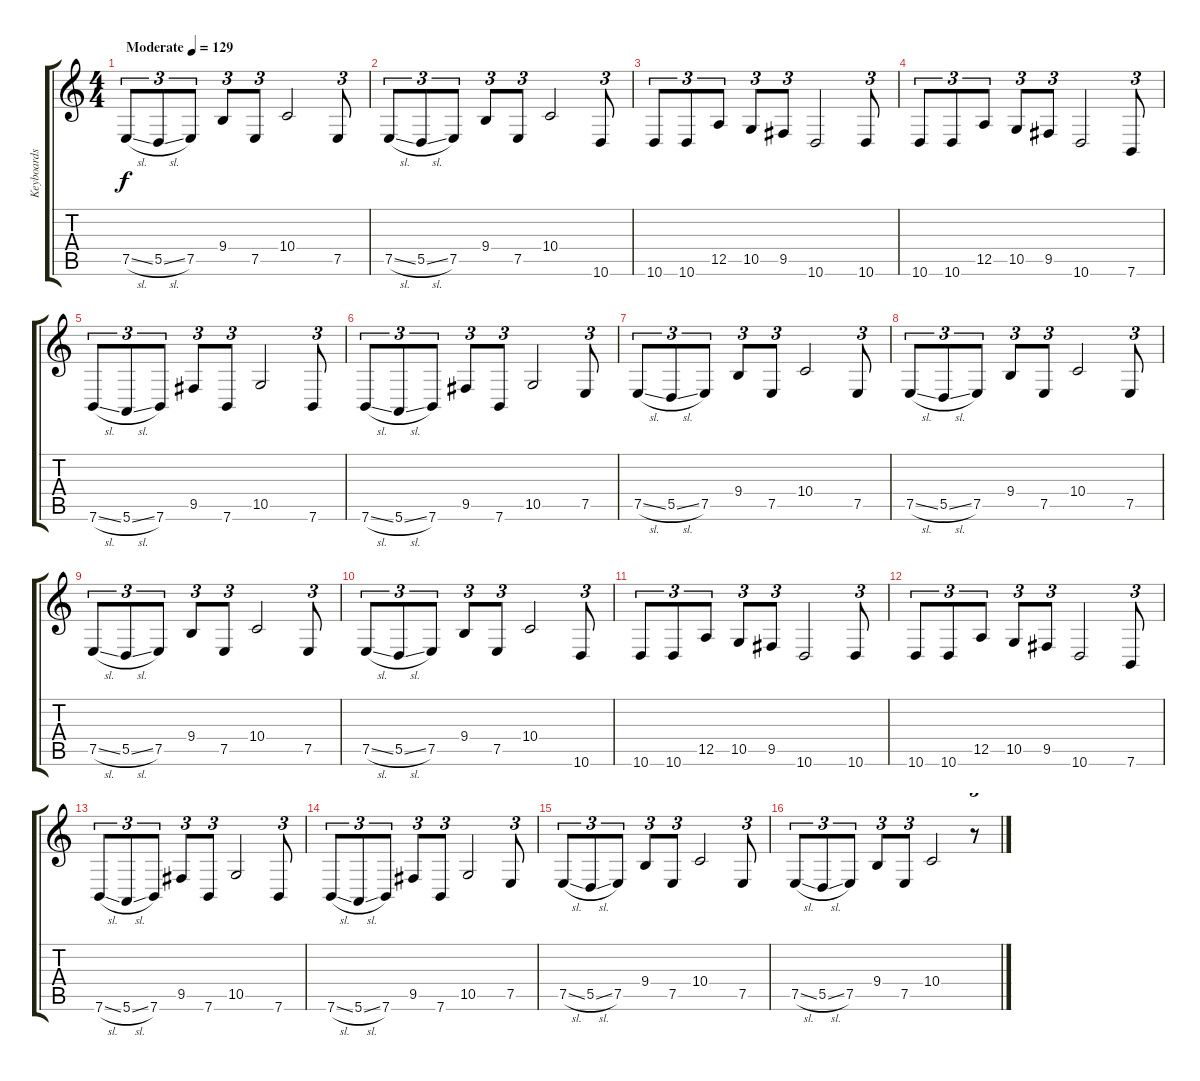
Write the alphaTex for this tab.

\track ("Keyboards 1" "Keyboards ") {instrument churchorgan}
\staff {score tabs}
\tuning (E4 B3 G3 D3 A2 E2) {hide}
\ts (4 4)
\tempo (129 "Moderate")
\clef g2
\ks c
7.5{sl}.8{tu (3 2) dy f instrument churchorgan} 5.5{sl}.8{tu (3 2)} 7.5.8{tu (3 2)} 9.4.8{tu (3 2)} 7.5.8{tu (3 2)} 10.4.2 7.5.8{tu (3 2)} |
7.5{sl}.8{tu (3 2)} 5.5{sl}.8{tu (3 2)} 7.5.8{tu (3 2)} 9.4.8{tu (3 2)} 7.5.8{tu (3 2)} 10.4.2 10.6.8{tu (3 2)} |
10.6.8{tu (3 2)} 10.6.8{tu (3 2)} 12.5.8{tu (3 2)} 10.5.8{tu (3 2)} 9.5.8{tu (3 2)} 10.6.2 10.6.8{tu (3 2)} |
10.6.8{tu (3 2)} 10.6.8{tu (3 2)} 12.5.8{tu (3 2)} 10.5.8{tu (3 2)} 9.5.8{tu (3 2)} 10.6.2 7.6.8{tu (3 2)} |
7.6{sl}.8{tu (3 2)} 5.6{sl}.8{tu (3 2)} 7.6.8{tu (3 2)} 9.5.8{tu (3 2)} 7.6.8{tu (3 2)} 10.5.2 7.6.8{tu (3 2)} |
7.6{sl}.8{tu (3 2)} 5.6{sl}.8{tu (3 2)} 7.6.8{tu (3 2)} 9.5.8{tu (3 2)} 7.6.8{tu (3 2)} 10.5.2 7.5.8{tu (3 2)} |
7.5{sl}.8{tu (3 2)} 5.5{sl}.8{tu (3 2)} 7.5.8{tu (3 2)} 9.4.8{tu (3 2)} 7.5.8{tu (3 2)} 10.4.2 7.5.8{tu (3 2)} |
7.5{sl}.8{tu (3 2)} 5.5{sl}.8{tu (3 2)} 7.5.8{tu (3 2)} 9.4.8{tu (3 2)} 7.5.8{tu (3 2)} 10.4.2 7.5.8{tu (3 2)} |
7.5{sl}.8{tu (3 2)} 5.5{sl}.8{tu (3 2)} 7.5.8{tu (3 2)} 9.4.8{tu (3 2)} 7.5.8{tu (3 2)} 10.4.2 7.5.8{tu (3 2)} |
7.5{sl}.8{tu (3 2)} 5.5{sl}.8{tu (3 2)} 7.5.8{tu (3 2)} 9.4.8{tu (3 2)} 7.5.8{tu (3 2)} 10.4.2 10.6.8{tu (3 2)} |
10.6.8{tu (3 2)} 10.6.8{tu (3 2)} 12.5.8{tu (3 2)} 10.5.8{tu (3 2)} 9.5.8{tu (3 2)} 10.6.2 10.6.8{tu (3 2)} |
10.6.8{tu (3 2)} 10.6.8{tu (3 2)} 12.5.8{tu (3 2)} 10.5.8{tu (3 2)} 9.5.8{tu (3 2)} 10.6.2 7.6.8{tu (3 2)} |
7.6{sl}.8{tu (3 2)} 5.6{sl}.8{tu (3 2)} 7.6.8{tu (3 2)} 9.5.8{tu (3 2)} 7.6.8{tu (3 2)} 10.5.2 7.6.8{tu (3 2)} |
7.6{sl}.8{tu (3 2)} 5.6{sl}.8{tu (3 2)} 7.6.8{tu (3 2)} 9.5.8{tu (3 2)} 7.6.8{tu (3 2)} 10.5.2 7.5.8{tu (3 2)} |
7.5{sl}.8{tu (3 2)} 5.5{sl}.8{tu (3 2)} 7.5.8{tu (3 2)} 9.4.8{tu (3 2)} 7.5.8{tu (3 2)} 10.4.2 7.5.8{tu (3 2)} |
7.5{sl}.8{tu (3 2)} 5.5{sl}.8{tu (3 2)} 7.5.8{tu (3 2)} 9.4.8{tu (3 2)} 7.5.8{tu (3 2)} 10.4.2 r.8{tu (3 2)}
